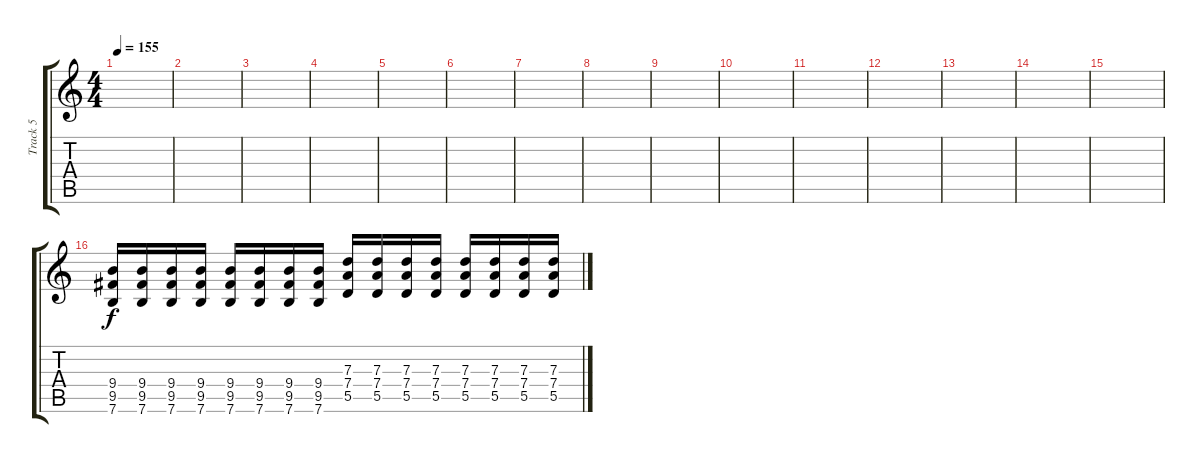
\track ("Track 5" "Track 5") {instrument distortionguitar}
\staff {score tabs}
\tuning (E4 B3 G3 D3 A2 E2) {hide}
\ts (4 4)
\tempo 155
\clef g2
\ks c
|
|
|
|
|
|
|
|
|
|
|
|
|
|
|
(9.4 9.5 7.6).16 (9.4 9.5 7.6).16 (9.4 9.5 7.6).16 (9.4 9.5 7.6).16 (9.4 9.5 7.6).16 (9.4 9.5 7.6).16 (9.4 9.5 7.6).16 (9.4 9.5 7.6).16 (7.3 7.4 5.5).16 (7.3 7.4 5.5).16 (7.3 7.4 5.5).16 (7.3 7.4 5.5).16 (7.3 7.4 5.5).16 (7.3 7.4 5.5).16 (7.3 7.4 5.5).16 (7.3 7.4 5.5).16
